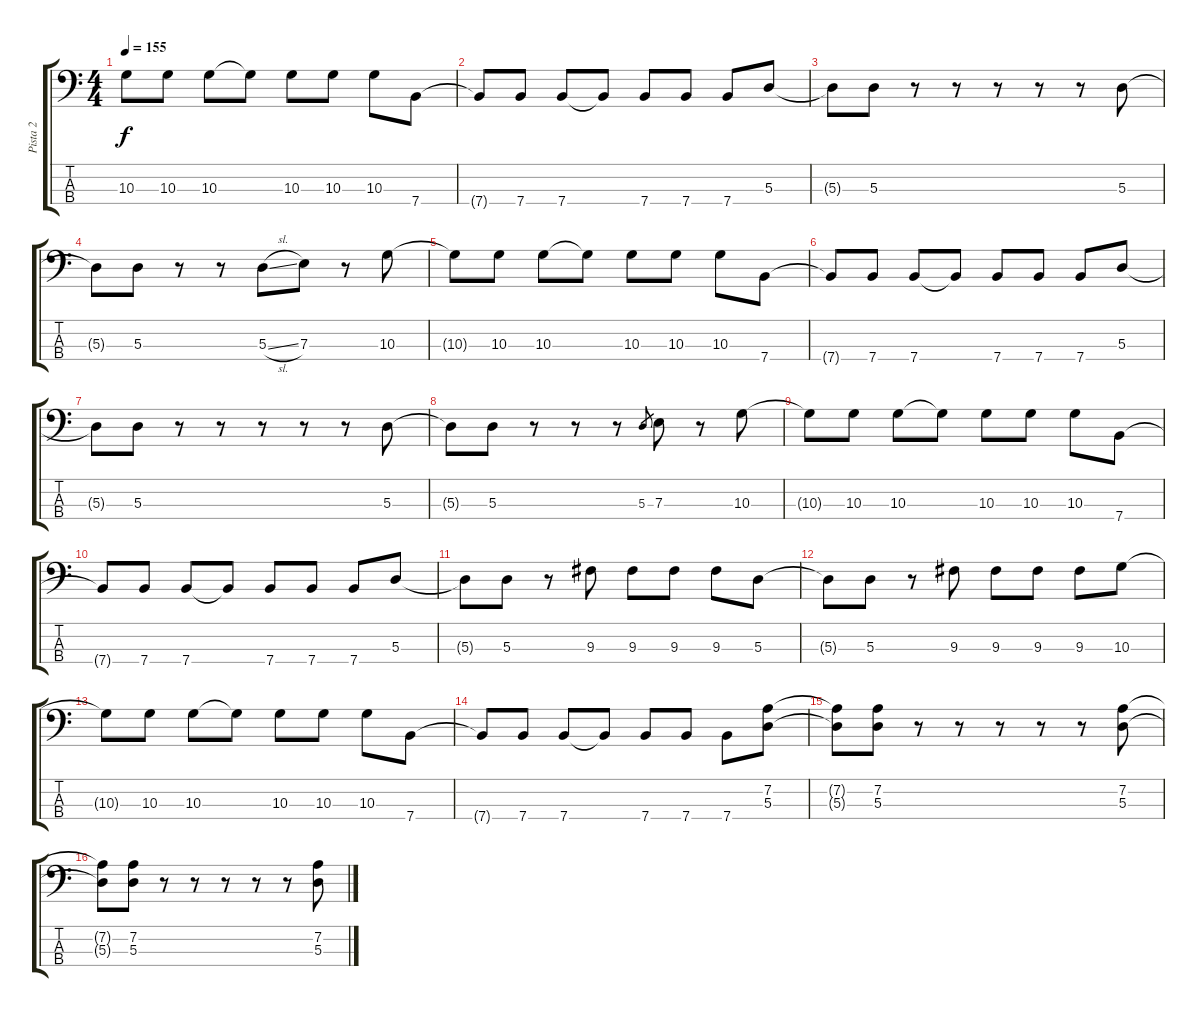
\track ("Pista 2" "Pista 2") {instrument electricbassfinger}
\staff {score tabs}
\tuning (G2 D2 A1 E1) {hide}
\ts (4 4)
\tempo 155
\clef f4
\ks c
10.3{t}.8{dy f} 10.3.8 10.3.8 10.3{t}.8 10.3.8 10.3.8 10.3.8 7.4.8 |
7.4{t}.8 7.4.8 7.4.8 7.4{t}.8 7.4.8 7.4.8 7.4.8 5.3.8 |
5.3{t}.8 5.3.8 r.8 r.8 r.8 r.8 r.8 5.3.8 |
5.3{t}.8 5.3.8 r.8 r.8 5.3{sl}.8 7.3.8 r.8 10.3.8 |
10.3{t}.8 10.3.8 10.3.8 10.3{t}.8 10.3.8 10.3.8 10.3.8 7.4.8 |
7.4{t}.8 7.4.8 7.4.8 7.4{t}.8 7.4.8 7.4.8 7.4.8 5.3.8 |
5.3{t}.8 5.3.8 r.8 r.8 r.8 r.8 r.8 5.3.8 |
5.3{t}.8 5.3.8 r.8 r.8 r.8 5.3.8{gr} 7.3.8 r.8 10.3.8 |
10.3{t}.8 10.3.8 10.3.8 10.3{t}.8 10.3.8 10.3.8 10.3.8 7.4.8 |
7.4{t}.8 7.4.8 7.4.8 7.4{t}.8 7.4.8 7.4.8 7.4.8 5.3.8 |
5.3{t}.8 5.3.8 r.8 9.3.8 9.3.8 9.3.8 9.3.8 5.3.8 |
5.3{t}.8 5.3.8 r.8 9.3.8 9.3.8 9.3.8 9.3.8 10.3.8 |
10.3{t}.8 10.3.8 10.3.8 10.3{t}.8 10.3.8 10.3.8 10.3.8 7.4.8 |
7.4{t}.8 7.4.8 7.4.8 7.4{t}.8 7.4.8 7.4.8 7.4.8 (7.2 5.3).8 |
(7.2{t} 5.3{t}).8 (7.2 5.3).8 r.8 r.8 r.8 r.8 r.8 (7.2 5.3).8 |
(7.2{t} 5.3{t}).8 (7.2 5.3).8 r.8 r.8 r.8 r.8 r.8 (7.2 5.3).8
